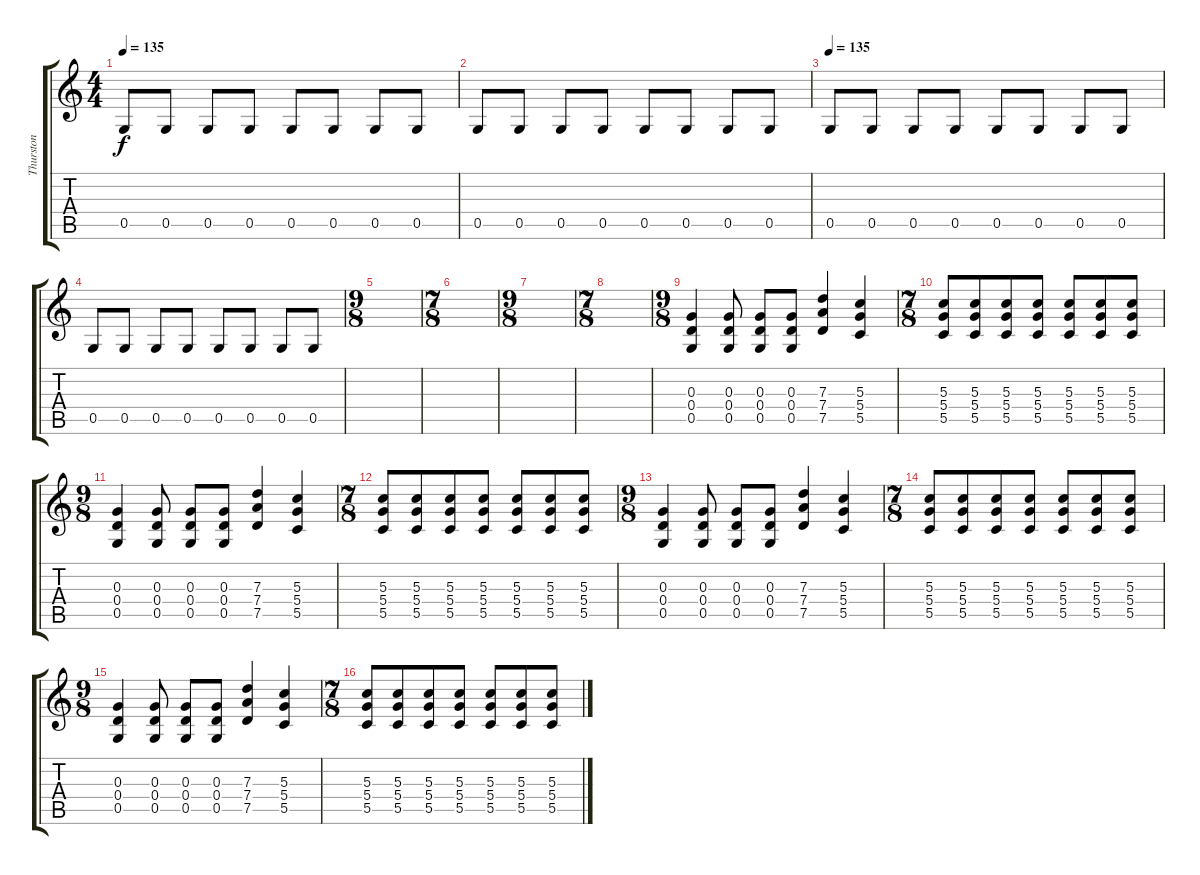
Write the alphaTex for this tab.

\track ("Thurston" "Thurston") {instrument overdrivenguitar}
\staff {score tabs}
\tuning (E4 B3 G3 D3 G2 E2) {hide}
\ts (4 4)
\tempo 135
\clef g2
\ks c
0.5.8{dy f} 0.5.8 0.5.8 0.5.8 0.5.8 0.5.8 0.5.8 0.5.8 |
0.5.8 0.5.8 0.5.8 0.5.8 0.5.8 0.5.8 0.5.8 0.5.8 |
\tempo 135
0.5.8 0.5.8 0.5.8 0.5.8 0.5.8 0.5.8 0.5.8 0.5.8 |
0.5.8 0.5.8 0.5.8 0.5.8 0.5.8 0.5.8 0.5.8 0.5.8 |
\ts (9 8)
|
\ts (7 8)
|
\ts (9 8)
|
\ts (7 8)
|
\ts (9 8)
(0.3 0.4 0.5).4 (0.3 0.4 0.5).8 (0.3 0.4 0.5).8 (0.3 0.4 0.5).8 (7.3 7.4 7.5).4 (5.3 5.4 5.5).4 |
\ts (7 8)
(5.3 5.4 5.5).8 (5.3 5.4 5.5).8 (5.3 5.4 5.5).8 (5.3 5.4 5.5).8 (5.3 5.4 5.5).8 (5.3 5.4 5.5).8 (5.3 5.4 5.5).8 |
\ts (9 8)
(0.3 0.4 0.5).4 (0.3 0.4 0.5).8 (0.3 0.4 0.5).8 (0.3 0.4 0.5).8 (7.3 7.4 7.5).4 (5.3 5.4 5.5).4 |
\ts (7 8)
(5.3 5.4 5.5).8 (5.3 5.4 5.5).8 (5.3 5.4 5.5).8 (5.3 5.4 5.5).8 (5.3 5.4 5.5).8 (5.3 5.4 5.5).8 (5.3 5.4 5.5).8 |
\ts (9 8)
(0.3 0.4 0.5).4 (0.3 0.4 0.5).8 (0.3 0.4 0.5).8 (0.3 0.4 0.5).8 (7.3 7.4 7.5).4 (5.3 5.4 5.5).4 |
\ts (7 8)
(5.3 5.4 5.5).8 (5.3 5.4 5.5).8 (5.3 5.4 5.5).8 (5.3 5.4 5.5).8 (5.3 5.4 5.5).8 (5.3 5.4 5.5).8 (5.3 5.4 5.5).8 |
\ts (9 8)
(0.3 0.4 0.5).4 (0.3 0.4 0.5).8 (0.3 0.4 0.5).8 (0.3 0.4 0.5).8 (7.3 7.4 7.5).4 (5.3 5.4 5.5).4 |
\ts (7 8)
(5.3 5.4 5.5).8 (5.3 5.4 5.5).8 (5.3 5.4 5.5).8 (5.3 5.4 5.5).8 (5.3 5.4 5.5).8 (5.3 5.4 5.5).8 (5.3 5.4 5.5).8
